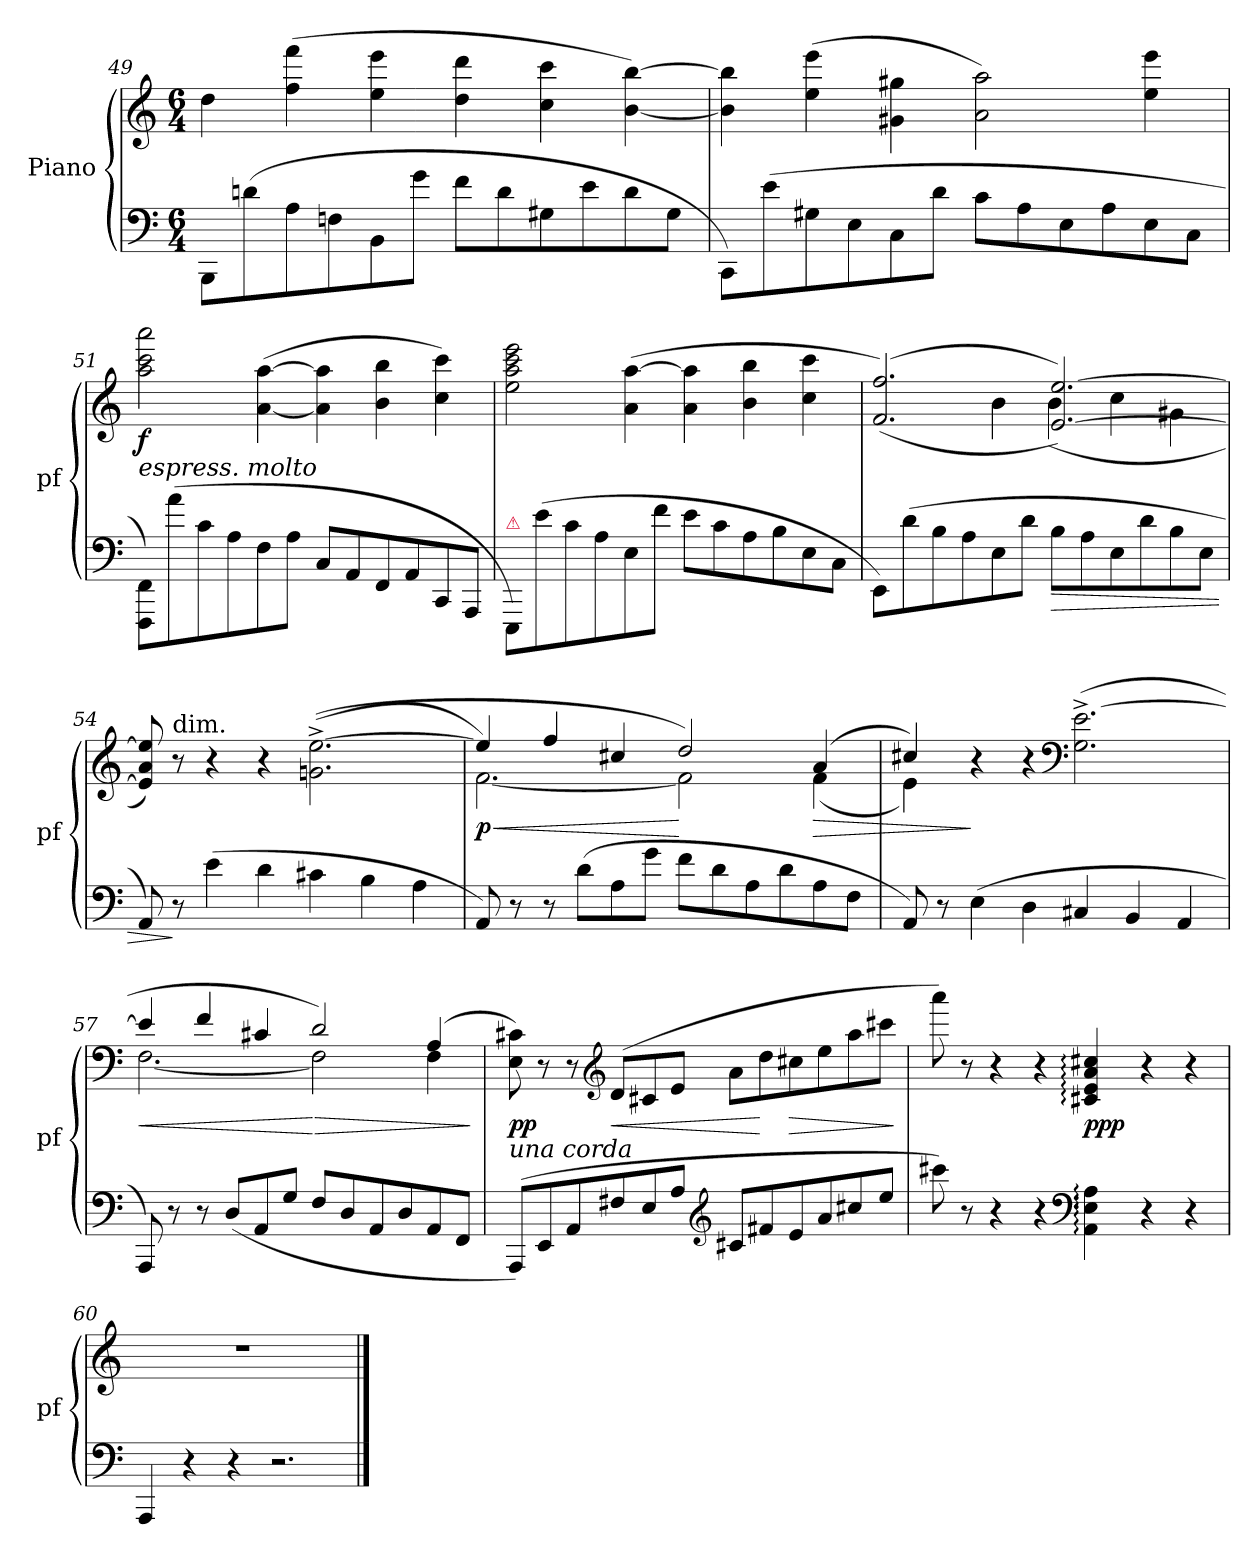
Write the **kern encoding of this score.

**kern	**dynam	**kern	**dynam
*part2	*part2	*part1	*part1
*staff2	*staff2	*staff1	*staff1
*I"Piano	*	*I"Piano	*
*I'pf	*	*I'pf	*
*clefF4	*	*clefG2	*
*k[]	*	*k[]	*
*a:	*	*a:	*
*M6/4	*	*M6/4	*
=49	=49	=49	=49
8BBB\L	.	4dd\	.
(8dn\	.	.	.
8A\	.	(4ff\ 4fff\	.
8Fn\	.	.	.
8BB\	.	4ee\ 4eee\	.
8g\J	.	.	.
8f\L	.	4dd\ 4ddd\	.
8d\	.	.	.
8G#X\	.	4cc\ 4ccc\	.
8e\	.	.	.
8d\	.	[4b\ [4bb\)	.
8G#\J	.	.	.
=50	=50	=50	=50
8CC\L)	.	4b]\ 4bb]\	.
(8e\	.	.	.
8G#X\	.	(4ee\ 4eee\	.
8E\	.	.	.
8C\	.	4g#X\ 4gg#X\	.
8d\J	.	.	.
8c\L	.	2a\ 2aa\)	.
8A\	.	.	.
8E\	.	.	.
8A\	.	.	.
8E\	.	4ee\ 4eee\	.
8C\J	.	.	.
=51	=51	=51	=51
!	!	!LO:TX:b:i:t=espress. molto	!
8FFF/ 8FF/L)	.	2aa\ 2ccc\ 2aaa\	f
(8a\	.	.	.
8c\	.	.	.
8A\	.	.	.
8F\	.	([4a\ [4aa\	.
8A\J	.	.	.
8C/L	.	4a]\ 4aa]\	.
8AA/	.	.	.
8FF/	.	4b\ 4bb\	.
8AA/	.	.	.
8CC/	.	4cc\ 4ccc\)	.
8AAA/J	.	.	.
=52	=52	=52	=52
!LO:TX:a:color=crimson:t=⚠	!	!	!
8EEE/L)	.	2ee\ 2aa\ 2ccc\ 2eee\	.
(8e\	.	.	.
8c\	.	.	.
8A\	.	.	.
8E\	.	(4a\ [4aa\	.
8f\J	.	.	.
8e\L	.	4a\ 4aa]\	.
8c\	.	.	.
8A\	.	4b\ 4bb\	.
8B\	.	.	.
8E\	.	4cc\ 4ccc\	.
8C\J	.	.	.
=53	=53	=53	=53
*	*	*^	*
8EE\L)	.	(<(>2.f/ 2.ff/)	2ryy	.
(8d\	.	.	.	.
8B\	.	.	.	.
8A\	.	.	.	.
8E\	.	.	4b\	.
8d\J	.	.	.	.
!	!LO:HP:b	!	!	!
8B\L	>	[2.e/ [2.ee/))	(4b\	.
8A\	.	.	.	.
8E\	.	.	4cc\	.
8d\	.	.	.	.
8B\	.	.	4g#X\	.
8E\J	.	.	.	.
*	*	*v	*v	*
=54	=54	=54	=54
8AA/)	.	8e]/ 8a/ 8ee]/)	.
!	!	!LO:TX:t=dim.	!
8r	]	8r	.
(4e\	.	4r	.
4d\	.	4r	.
4c#X\	.	((2.gn^\ [2.ee^\	.
4B\	.	.	.
4A\	.	.	.
=55	=55	=55	=55
*	*	*^	*
!	!	!	!	!LO:HP:b
8AA/)	.	4ee/]	[2.f\)	< p
8r	.	.	.	.
8r	.	4ff/	.	.
(8d\L	.	.	.	.
8A\	.	4cc#X/	.	.
8g\J	.	.	.	.
8f\L	.	2dd/)	2f\]	[
8d\	.	.	.	.
8A\	.	.	.	.
8d\	.	.	.	.
!	!	!	!	!LO:HP:b
8A\	.	(4a/	(4f\	>
8F\J	.	.	.	.
=56	=56	=56	=56	=56
8AA/)	.	4cc#X/)	4e\)	.
8r	.	.	.	.
(4E\	.	4r	1ryy	]
4D\	.	4r	.	.
*	*	*clefF4	*	*
4C#X/	.	(<2.G^\ [2.e^\	.	.
4BB/	.	.	.	.
4AA/	.	.	4ryy	.
=57	=57	=57	=57	=57
!	!	!	!	!LO:HP:b
8AAA/)	.	(4e/]	[2.F\)	<
8r	.	.	.	.
8r	.	4f/	.	.
(8D/L	.	.	.	.
8AA/	.	4c#X/	.	.
8G/J	.	.	.	.
!	!	!	!	!LO:HP:n=1:b
8F/L	.	2d/)	2F\]	[ >
8D/	.	.	.	.
8AA/	.	.	.	.
8D/	.	.	.	.
8AA/	.	(4A/	4F\	.
8FF/J	.	.	.	.
*	*	*v	*v	*
.	.	.	]
=58	=58	=58	=58
!LO:TX:a:i:t=una corda	!	!	!
(<8AAA/L)	.	8E\ 8c#X\)	pp
8EE/	.	8r	.
8AA/	.	8r	.
*	*	*clefG2	*
!	!	!	!LO:HP:b
8F#X/	.	(8d/L	<
8E/	.	8c#X/	.
8A/J	.	8e/J	.
*clefG2	*	*	*
8c#X/L	.	8a\L	.
8f#X/	.	8dd\	[
!	!	!	!LO:HP:b
8e/	.	8cc#X\	>
8a/	.	8ee\	.
8cc#X/	.	8aa\	.
8ee/J	.	8ccc#X\J	.
.	.	.	]
=59	=59	=59	=59
8ccc#X\)	.	8aaa\)	.
8r	.	8r	.
4r	.	4r	.
4r	.	4r	.
*clefF4	*	*	*
4AA:\ 4E:\ 4A:\	.	4c#X:/ 4e:/ 4a:/ 4cc#X:/	ppp
4r	.	4r	.
4r	.	4r	.
=60	=60	=60	=60
4AAA/	.	1.r	.
4r	.	.	.
4r	.	.	.
2.r	.	.	.
==	==	==	==
*-	*-	*-	*-
